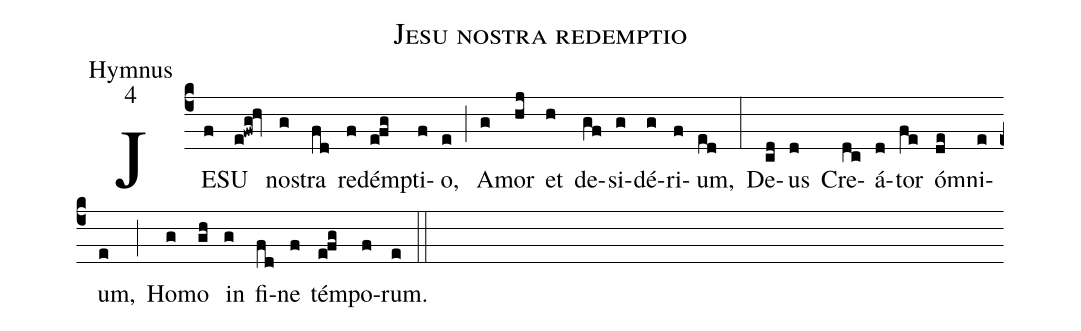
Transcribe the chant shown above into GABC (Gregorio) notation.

name:Jesu nostra redemptio;
office-part:Hymnus;
mode:4;
%%
(c4) JE(f)SU(e!fwg!hv) no(g)stra(fd) re(f)démp(e!fg)ti(f)o,(e) (;) A(g)mor(hj) et(h) de(gf)si(g)dé(g)ri(f)um,(ed) (:) De(cd)us(d) Cre(dc)á(d)tor(fe) ó(de)mni(e)um,(e) (;) Ho(g)mo(gh) in(g) fi(fd)ne(f) tém(e!fg)po(f)rum.(e) (::)
